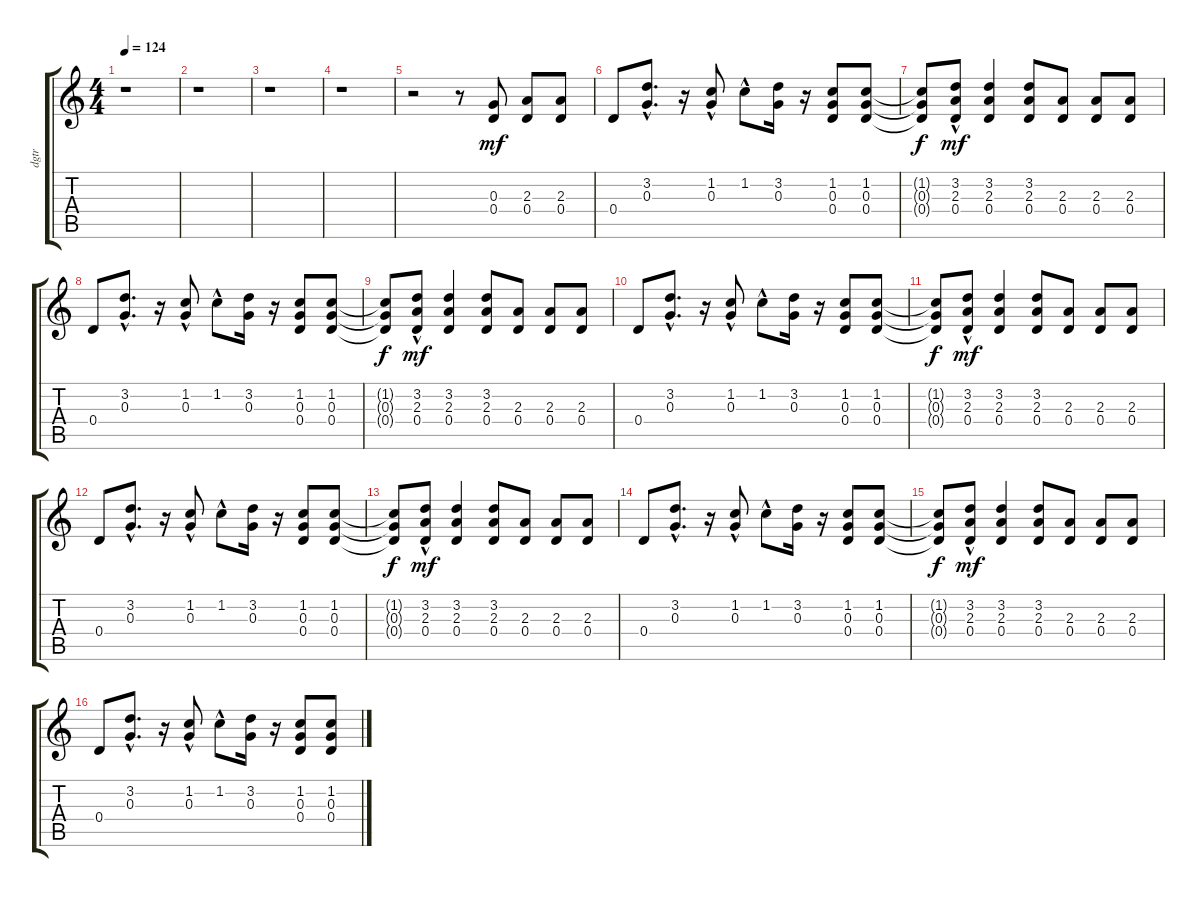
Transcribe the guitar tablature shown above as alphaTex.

\track ("dgtr" "dgtr") {instrument distortionguitar}
\staff {score tabs}
\tuning (E4 B3 G3 D3 A2 E2) {hide}
\ts (4 4)
\tempo 124
\clef g2
\ks c
r.1{dy mf instrument distortionguitar} |
r.1 |
r.1 |
r.1 |
r.2 r.8 (0.3 0.4).8 (2.3 0.4).8 (2.3 0.4).8 |
0.4.8 (3.2{hac} 0.3{hac}).8{d} r.16 (1.2 0.3{hac}).8 1.2{hac}.8 (3.2 0.3).16 r.16 (1.2 0.3 0.4).8 (1.2 0.3 0.4).8 |
(1.2{t} 0.3{t} 0.4{t}).8{dy f} (3.2 2.3{hac} 0.4).8{dy mf} (3.2 2.3 0.4).4 (3.2 2.3 0.4).8 (2.3 0.4).8 (2.3 0.4).8 (2.3 0.4).8 |
0.4.8 (3.2{hac} 0.3{hac}).8{d} r.16 (1.2 0.3{hac}).8 1.2{hac}.8 (3.2 0.3).16 r.16 (1.2 0.3 0.4).8 (1.2 0.3 0.4).8 |
(1.2{t} 0.3{t} 0.4{t}).8{dy f} (3.2 2.3{hac} 0.4).8{dy mf} (3.2 2.3 0.4).4 (3.2 2.3 0.4).8 (2.3 0.4).8 (2.3 0.4).8 (2.3 0.4).8 |
0.4.8 (3.2{hac} 0.3{hac}).8{d} r.16 (1.2 0.3{hac}).8 1.2{hac}.8 (3.2 0.3).16 r.16 (1.2 0.3 0.4).8 (1.2 0.3 0.4).8 |
(1.2{t} 0.3{t} 0.4{t}).8{dy f} (3.2 2.3{hac} 0.4).8{dy mf} (3.2 2.3 0.4).4 (3.2 2.3 0.4).8 (2.3 0.4).8 (2.3 0.4).8 (2.3 0.4).8 |
0.4.8 (3.2{hac} 0.3{hac}).8{d} r.16 (1.2 0.3{hac}).8 1.2{hac}.8 (3.2 0.3).16 r.16 (1.2 0.3 0.4).8 (1.2 0.3 0.4).8 |
(1.2{t} 0.3{t} 0.4{t}).8{dy f} (3.2 2.3{hac} 0.4).8{dy mf} (3.2 2.3 0.4).4 (3.2 2.3 0.4).8 (2.3 0.4).8 (2.3 0.4).8 (2.3 0.4).8 |
0.4.8 (3.2{hac} 0.3{hac}).8{d} r.16 (1.2 0.3{hac}).8 1.2{hac}.8 (3.2 0.3).16 r.16 (1.2 0.3 0.4).8 (1.2 0.3 0.4).8 |
(1.2{t} 0.3{t} 0.4{t}).8{dy f} (3.2 2.3{hac} 0.4).8{dy mf} (3.2 2.3 0.4).4 (3.2 2.3 0.4).8 (2.3 0.4).8 (2.3 0.4).8 (2.3 0.4).8 |
0.4.8 (3.2{hac} 0.3{hac}).8{d} r.16 (1.2 0.3{hac}).8 1.2{hac}.8 (3.2 0.3).16 r.16 (1.2 0.3 0.4).8 (1.2 0.3 0.4).8
